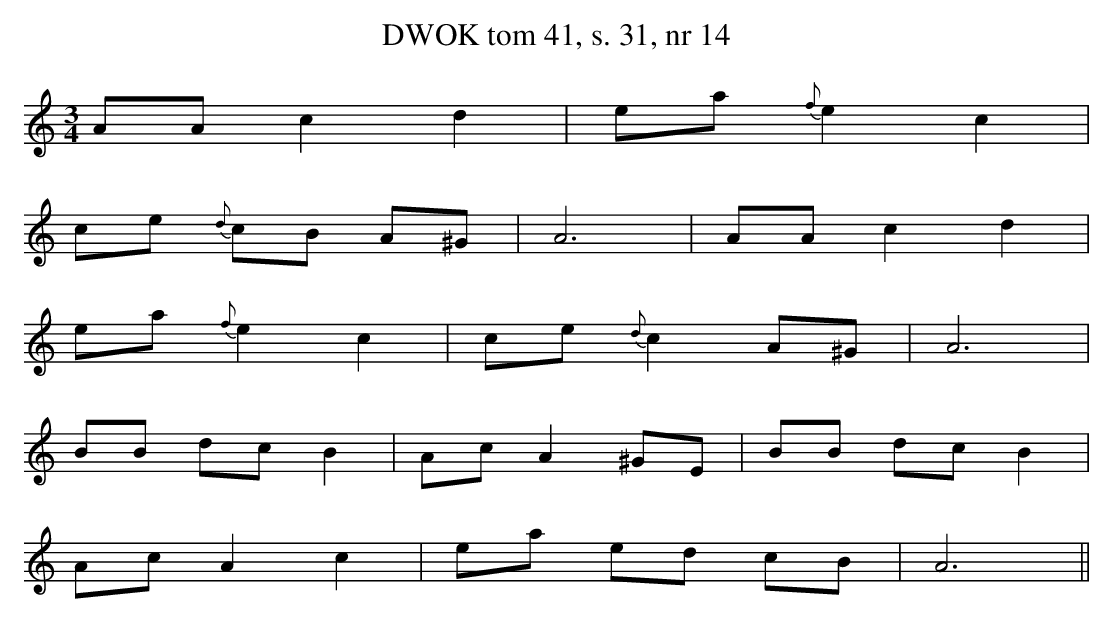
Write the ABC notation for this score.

X:1
T: DWOK tom 41, s. 31, nr 14
L: 1/16
M: 3/4
K: C
A2A2 c4 d4 | e2a2 {f}e4 c4 |
c2e2 {d}c2B2 A2^G2 | A12 | A2A2 c4 d4 |
e2a2 {f}e4 c4 | c2e2 {d}c4 A2^G2 | A12 |
B2B2 d2c2 B4 | A2c2 A4 ^G2E2 | B2B2 d2c2 B4 |
A2c2 A4 c4 | e2a2 e2d2 c2B2 | A12 ||
